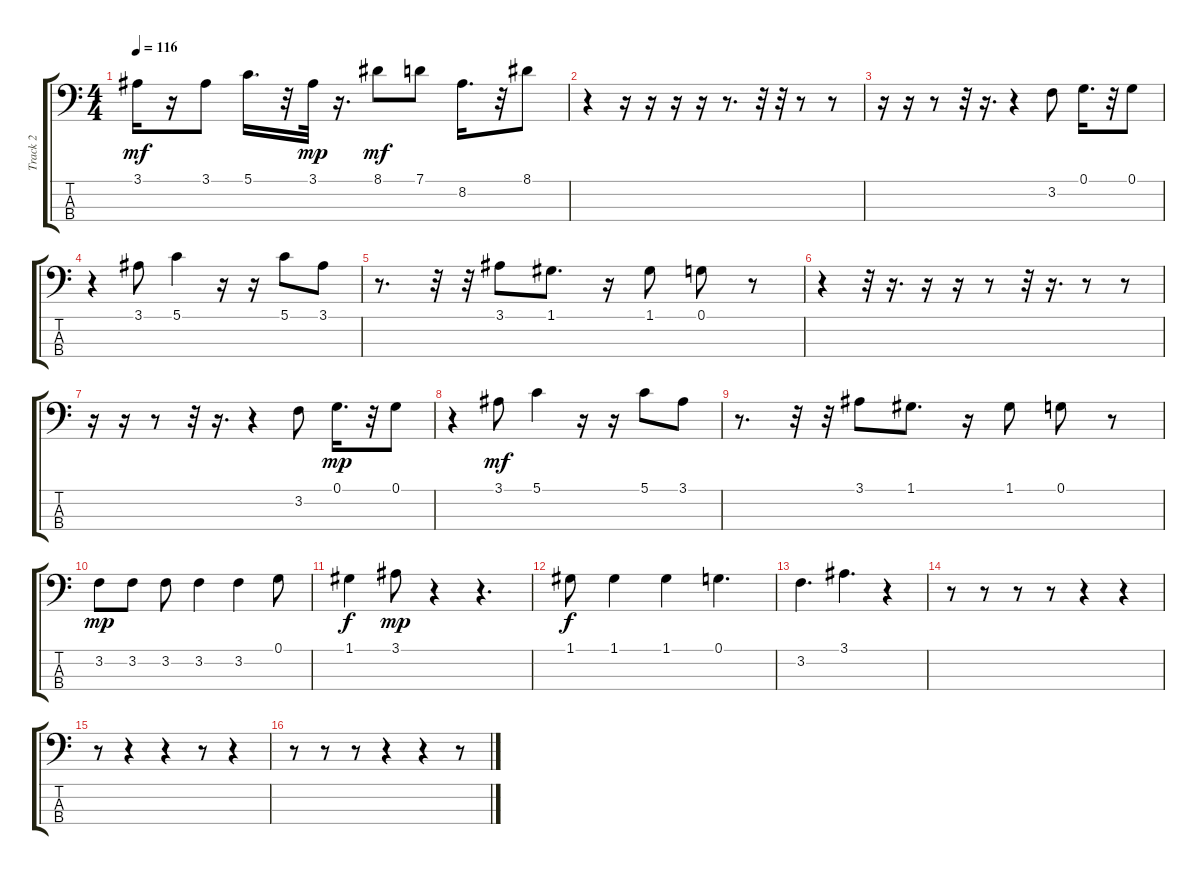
\track ("Track 2" "Track 2") {instrument synthbass1}
\staff {score tabs}
\tuning (G2 D2 A1 E1) {hide}
\ts (4 4)
\tempo 116
\clef f4
\ks c
3.1.16{dy mf} r.16 3.1.8 5.1.16{d} r.32 3.1.32{dy mp} r.16{d} 8.1.8{dy mf} 7.1.8 8.2.16{d} r.32 8.1.8 |
r.4 r.16 r.16 r.16 r.16 r.8{d} r.32 r.32 r.8 r.8 |
r.16 r.16 r.8 r.32 r.16{d} r.4 3.2.8 0.1.16{d} r.32 0.1.8 |
r.4 3.1.8 5.1.4 r.16 r.16 5.1.8 3.1.8 |
r.8{d} r.32 r.32 3.1.8 1.1.8{d} r.16 1.1.8 0.1.8 r.8 |
r.4 r.32 r.16{d} r.16 r.16 r.8 r.32 r.16{d} r.8 r.8 |
r.16 r.16 r.8 r.32 r.16{d} r.4 3.2.8 0.1.16{d dy mp} r.32 0.1.8 |
r.4 3.1.8{dy mf} 5.1.4 r.16 r.16 5.1.8 3.1.8 |
r.8{d} r.32 r.32 3.1.8 1.1.8{d} r.16 1.1.8 0.1.8 r.8 |
3.2.8{dy mp} 3.2.8 3.2.8 3.2.4 3.2.4 0.1.8 |
1.1.4{dy f} 3.1.8{dy mp} r.4 r.4{d} |
1.1.8{dy f} 1.1.4 1.1.4 0.1.4{d} |
3.2.4{d} 3.1.4{d} r.4 |
r.8 r.8 r.8 r.8 r.4 r.4 |
r.8 r.4 r.4 r.8 r.4 |
r.8 r.8 r.8 r.4 r.4 r.8
